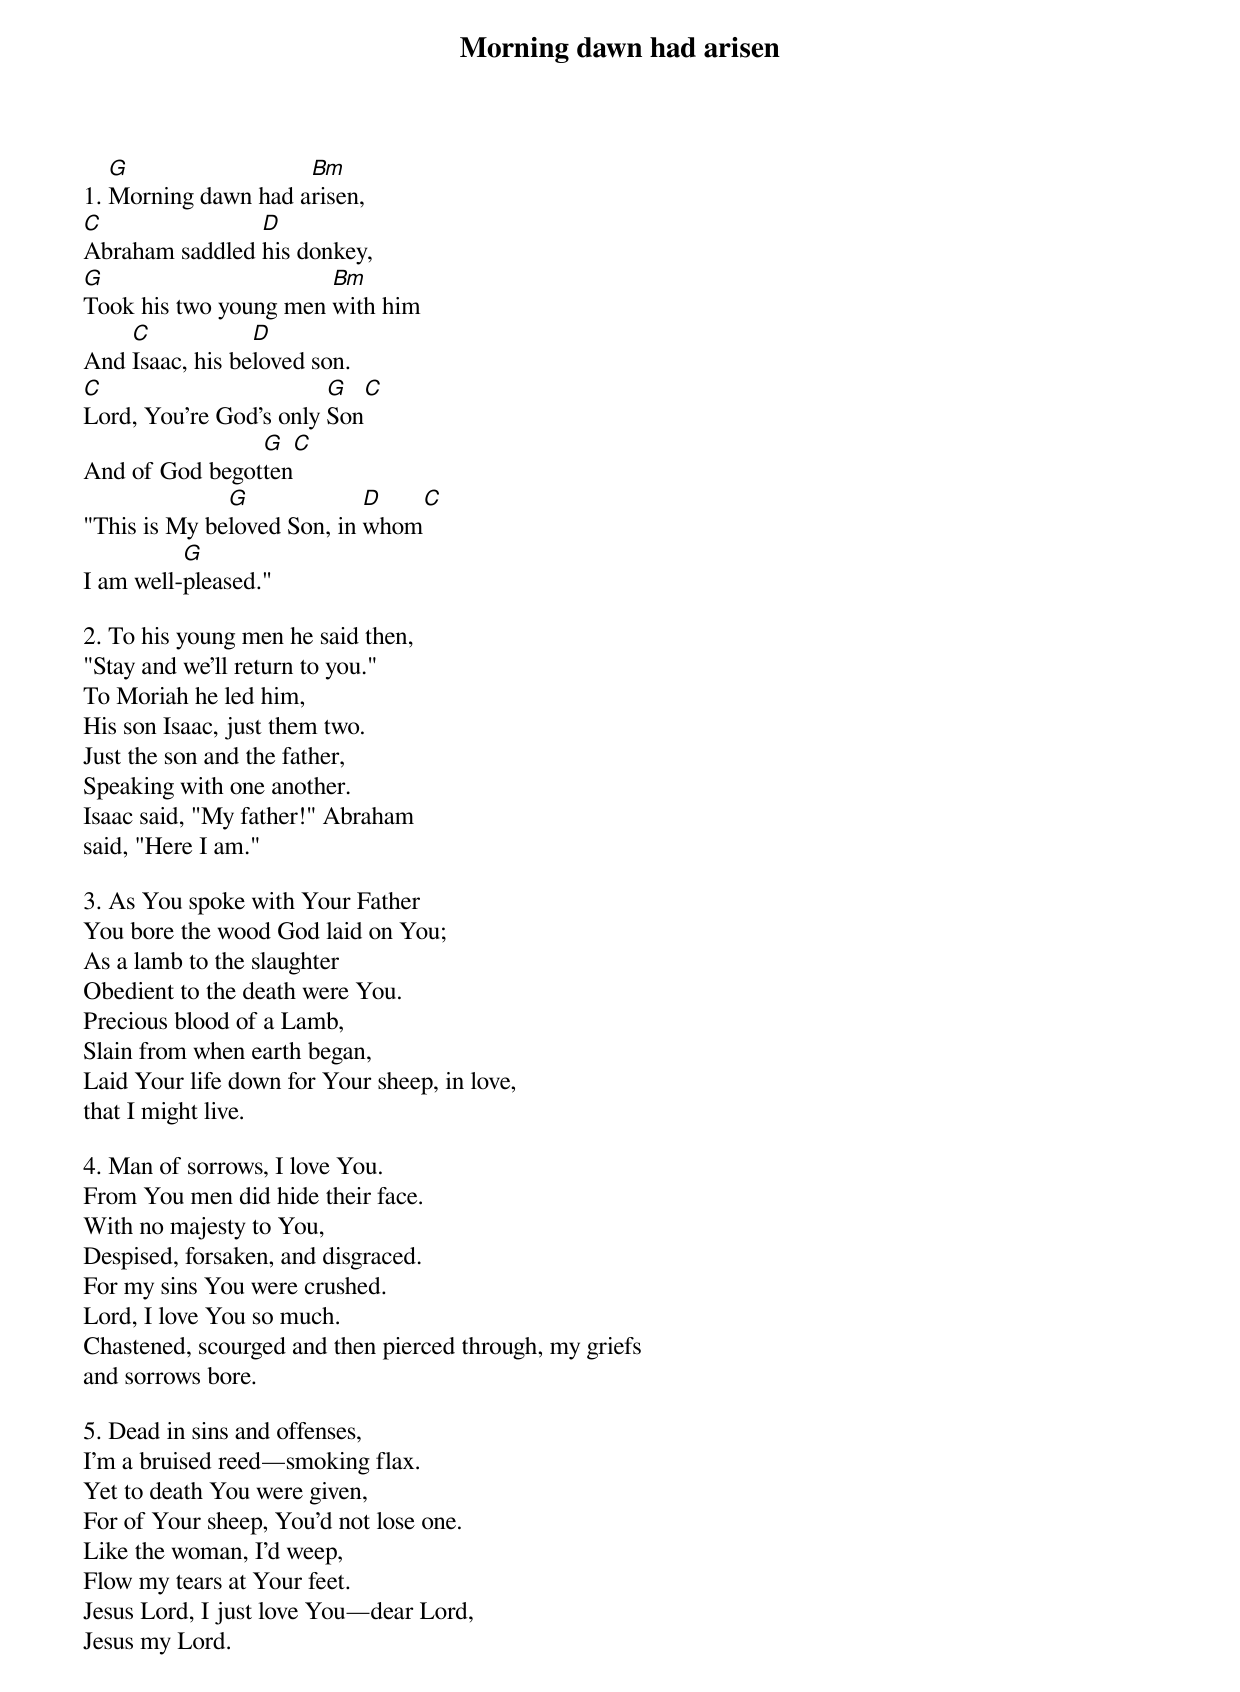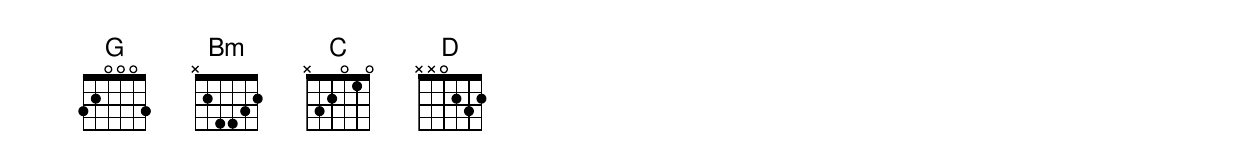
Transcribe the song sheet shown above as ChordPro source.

{t:Morning dawn had arisen}

1. [G]Morning dawn had a[Bm]risen,
[C]Abraham saddled [D]his donkey,
[G]Took his two young men [Bm]with him
And [C]Isaac, his be[D]loved son.
[C]Lord, You're God's only [G]Son[C]
And of God begot[G]ten[C]
"This is My be[G]loved Son, in [D]whom[C]
I am well-[G]pleased."

2. To his young men he said then,
"Stay and we'll return to you."
To Moriah he led him,
His son Isaac, just them two.
Just the son and the father,
Speaking with one another.
Isaac said, "My father!" Abraham
said, "Here I am."

3. As You spoke with Your Father
You bore the wood God laid on You;
As a lamb to the slaughter
Obedient to the death were You.
Precious blood of a Lamb,
Slain from when earth began,
Laid Your life down for Your sheep, in love,
that I might live.

4. Man of sorrows, I love You.
From You men did hide their face.
With no majesty to You,
Despised, forsaken, and disgraced.
For my sins You were crushed.
Lord, I love You so much.
Chastened, scourged and then pierced through, my griefs
and sorrows bore.

5. Dead in sins and offenses,
I'm a bruised reed—smoking flax.
Yet to death You were given,
For of Your sheep, You'd not lose one.
Like the woman, I'd weep,
Flow my tears at Your feet.
Jesus Lord, I just love You—dear Lord,
Jesus my Lord.
